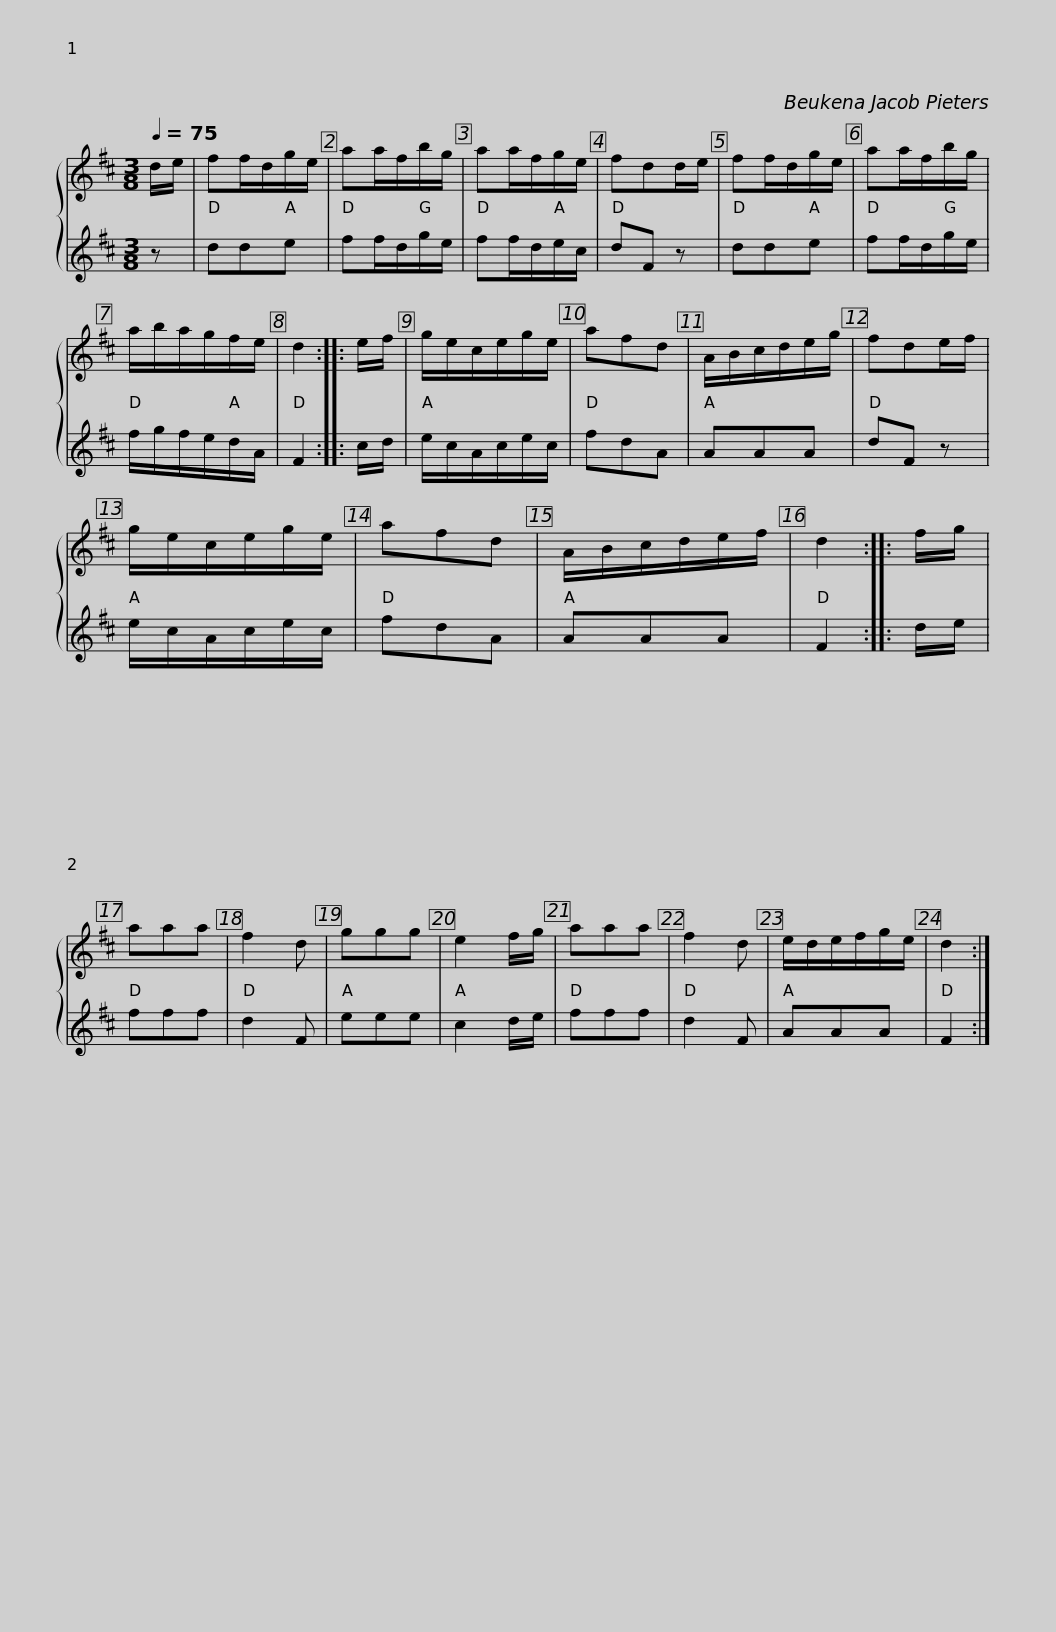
X:1
%%score { 1 | 2 }
L:1/8
Q:1/4=75
M:3/8
I:linebreak $
K:D
V:1 treble
V:2 treble
V:1
 d/e/ | ff/d/g/e/ | aa/f/b/g/ | aa/f/g/e/ | fdd/e/ | %5
 ff/d/g/e/ | aa/f/b/g/ | a/b/a/g/f/e/ | d2 ::$ e/f/ | %10
 g/e/c/e/g/e/ | afd | A/B/c/d/e/g/ | fde/f/ | g/e/c/e/g/e/ | %15
 afd | A/B/c/d/e/f/ | d2 ::$ f/g/ | aaa | %20
 f2 d | ggg | e2 f/g/ | aaa | f2 d | %25
 e/d/e/f/g/e/ | d2 :| %27
V:2
 z | dde | ff/d/g/e/ | ff/d/e/c/ | dF z | %5
 dde | ff/d/g/e/ | f/g/f/e/d/A/ | F2 ::$ c/d/ | %10
 e/c/A/c/e/c/ | fdA | AAA | dF z | e/c/A/c/e/c/ | %15
 fdA | AAA | F2 ::$ d/e/ | fff | %20
 d2 F | eee | c2 d/e/ | fff | d2 F | %25
 AAA | F2 :| %27
